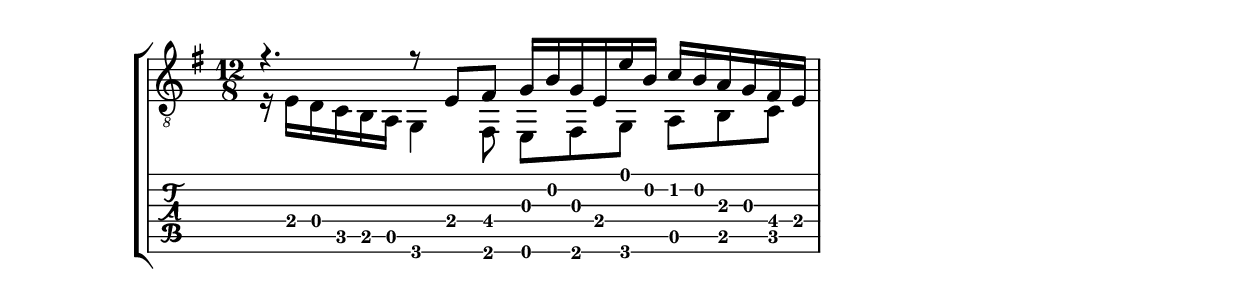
%% Do not edit this file; it is automatically
%% generated from LSR http://lsr.dsi.unimi.it
%% This file is in the public domain.
\version "2.12.2"

\header {
  lsrtags = "fretted-strings"

%% Translation of GIT committish: fa19277d20f8ab0397c560eb0e7b814bd804ecec
  texidoces = "
La polifonía se crea de la misma forma en un @code{TabStaff} que
en una pauta normal.

"
  doctitlees = "Polifonía en tablaturas"


%% Translation of GIT committish: 0a868be38a775ecb1ef935b079000cebbc64de40
  texidocde = "
Polyphonie kann in einer Tabulatur (@code{TabStaff}) genauso wie in einem
normalen Notensystem erstellt werden.

"
  doctitlede = "Polyphonie in einer Tabulatur"

%% Translation of GIT committish: ac6297e4fa174ac5759cc450ad085c2fac9ba00b

  texidocfr = "
Une section polyphonique s'obtient dans un @code{TabStaff} de la
même manière que dans une portée normale.

"
  doctitlefr = "Polyphonie en mode tablature"


  texidoc = "
Polyphony is created the same way in a @code{TabStaff} as in a regular
staff.

"
  doctitle = "Polyphony in tablature"
} % begin verbatim

upper = \relative c' {
  \time 12/8
  \key e \minor
  \voiceOne
  r4. r8 e, fis g16 b g e e' b c b a g fis e
}

lower = \relative c {
  \key e \minor
  \voiceTwo
  r16 e d c b a g4 fis8 e fis g a b c
}

\score {
  <<
    \new StaffGroup = "tab with traditional" <<
      \new Staff = "guitar traditional" <<
        \clef "treble_8"
        \context Voice = "upper" \upper
        \context Voice = "lower" \lower
      >>
      \new TabStaff = "guitar tab" <<
        \context TabVoice = "upper" \upper
        \context TabVoice = "lower" \lower
      >>
    >>
  >>
}

